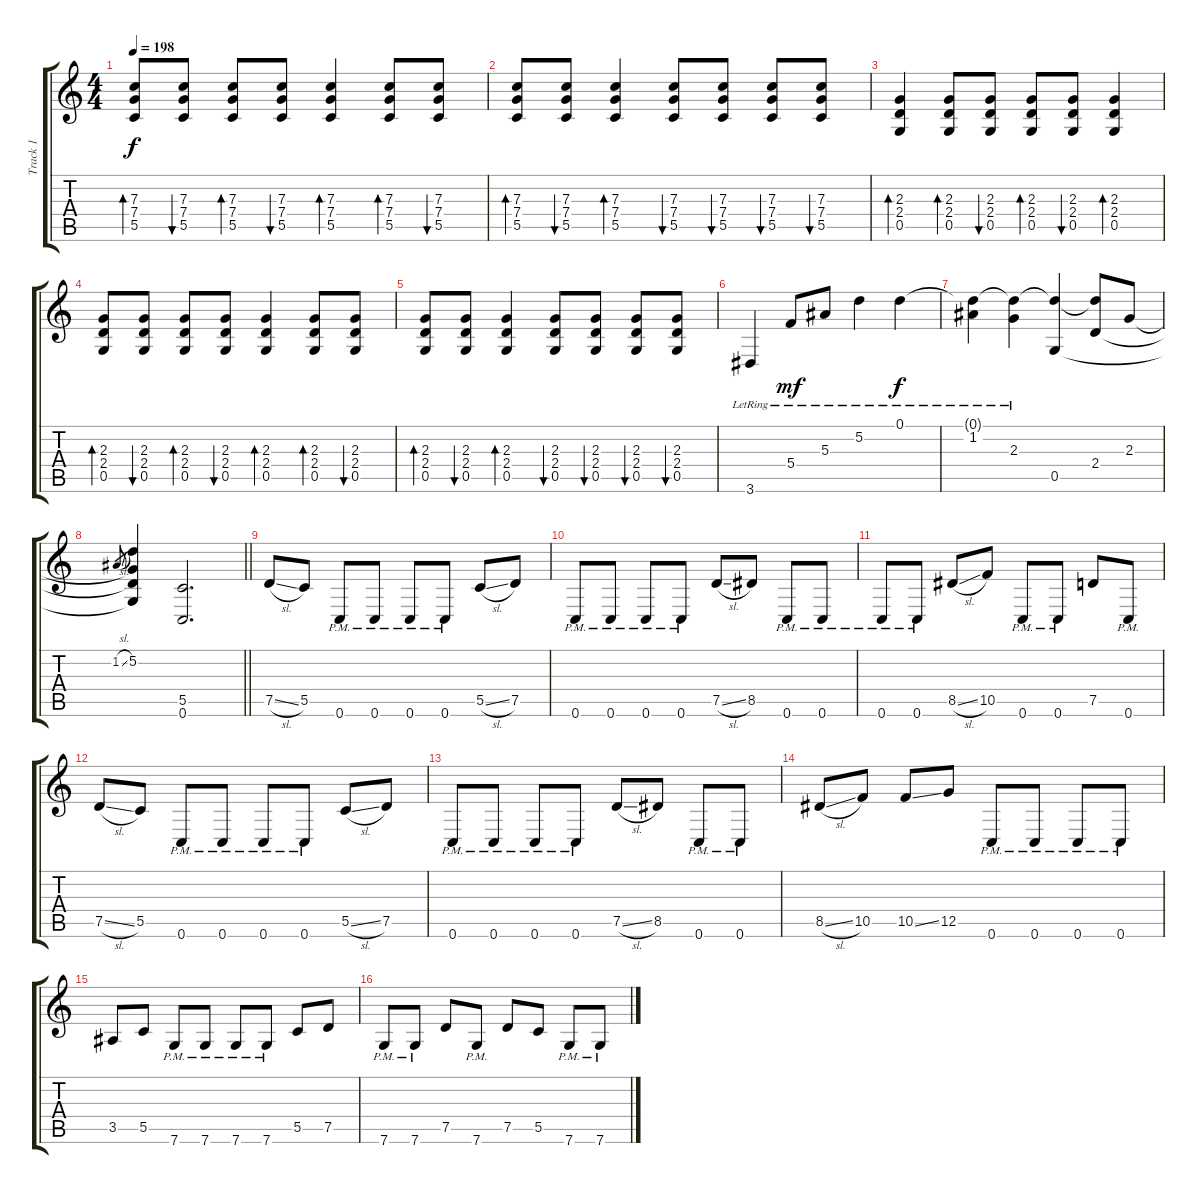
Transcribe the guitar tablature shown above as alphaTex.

\track ("Track 1" "Track 1") {instrument distortionguitar}
\staff {score tabs}
\tuning (D4 A3 F3 C3 G2 C2) {hide}
\ts (4 4)
\tempo 198
\clef g2
\ks c
(7.3 7.4 5.5).8{bd 240 dy f} (7.3 7.4 5.5).8{bu 240} (7.3 7.4 5.5).8{bd 240} (7.3 7.4 5.5).8{bu 240} (7.3 7.4 5.5).4{bd 240} (7.3 7.4 5.5).8{bd 240} (7.3 7.4 5.5).8{bu 240} |
(7.3 7.4 5.5).8{bd 240} (7.3 7.4 5.5).8{bu 240} (7.3 7.4 5.5).4{bd 240} (7.3 7.4 5.5).8{bu 240} (7.3 7.4 5.5).8{bu 240} (7.3 7.4 5.5).8{bu 240} (7.3 7.4 5.5).8{bu 240} |
(2.3 2.4 0.5).4{bd 240} (2.3 2.4 0.5).8{bd 240} (2.3 2.4 0.5).8{bu 240} (2.3 2.4 0.5).8{bd 240} (2.3 2.4 0.5).8{bu 240} (2.3 2.4 0.5).4{bd 240} |
(2.3 2.4 0.5).8{bd 240} (2.3 2.4 0.5).8{bu 240} (2.3 2.4 0.5).8{bd 240} (2.3 2.4 0.5).8{bu 240} (2.3 2.4 0.5).4{bd 240} (2.3 2.4 0.5).8{bd 240} (2.3 2.4 0.5).8{bu 240} |
(2.3 2.4 0.5).8{bd 240} (2.3 2.4 0.5).8{bu 240} (2.3 2.4 0.5).4{bd 240} (2.3 2.4 0.5).8{bu 240} (2.3 2.4 0.5).8{bu 240} (2.3 2.4 0.5).8{bu 240} (2.3 2.4 0.5).8{bu 240} |
3.6{lr}.4 5.4{lr}.8{dy mf} 5.3{lr}.8 5.2{lr}.4 0.1{lr}.4{dy f} |
(0.1{t} 1.2{lr}).4 (0.1{t} 2.3{lr}).4 (0.1{t} 0.5).4 (0.1{t} 2.4).8 2.3.8 |
\barLineRight lightlight
1.2{sl}.8{gr} (5.2 2.3{t} 2.4{t} 0.5{t}).4 (5.5 0.6).2{d} |
7.5{sl}.8{volume 13 instrument distortionguitar} 5.5.8 0.6{pm}.8 0.6{pm}.8 0.6{pm}.8 0.6{pm}.8 5.5{sl}.8 7.5.8 |
0.6{pm}.8 0.6{pm}.8 0.6{pm}.8 0.6{pm}.8 7.5{sl}.8 8.5.8 0.6{pm}.8 0.6{pm}.8 |
0.6{pm}.8 0.6{pm}.8 8.5{sl}.8 10.5.8 0.6{pm}.8 0.6{pm}.8 7.5.8 0.6{pm}.8 |
7.5{sl}.8 5.5.8 0.6{pm}.8 0.6{pm}.8 0.6{pm}.8 0.6{pm}.8 5.5{sl}.8 7.5.8 |
0.6{pm}.8 0.6{pm}.8 0.6{pm}.8 0.6{pm}.8 7.5{sl}.8 8.5.8 0.6{pm}.8 0.6{pm}.8 |
8.5{sl}.8 10.5.8 10.5{ss}.8 12.5.8 0.6{pm}.8 0.6{pm}.8 0.6{pm}.8 0.6{pm}.8 |
3.5.8 5.5.8 7.6{pm}.8 7.6{pm}.8 7.6{pm}.8 7.6{pm}.8 5.5.8 7.5.8 |
7.6{pm}.8 7.6{pm}.8 7.5.8 7.6{pm}.8 7.5.8 5.5.8 7.6{pm}.8 7.6{pm}.8
